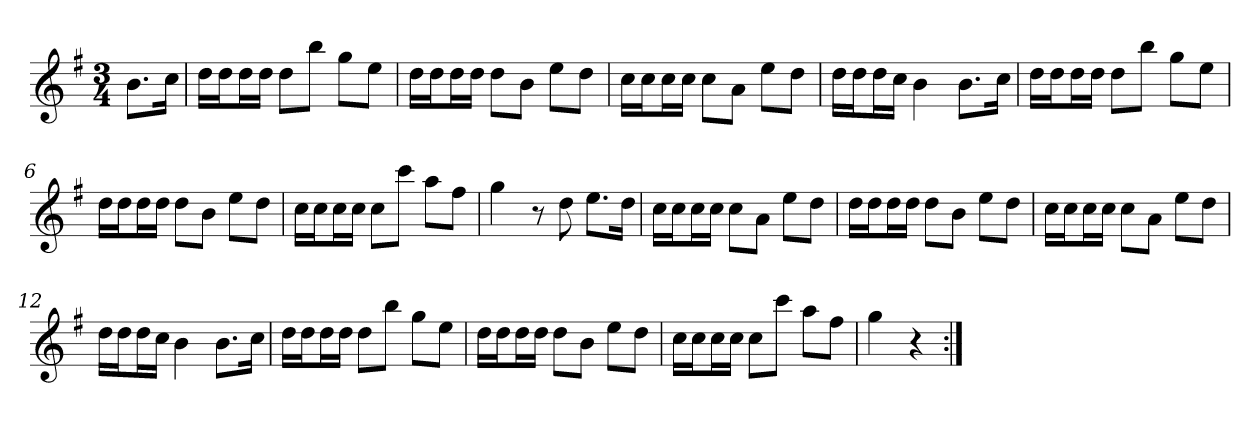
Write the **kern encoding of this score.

**kern
*part1
*staff1
*clefG2
*k[f#]
*G:
*M3/4
*MM120
=
8.b\L
16cc\Jk
=1
16dd\LL
16dd\J
16dd\L
16dd\JJ
8dd\L
8bb\J
8gg\L
8ee\J
=2
16dd\LL
16dd\J
16dd\L
16dd\JJ
8dd\L
8b\J
8ee\L
8dd\J
=3
16cc\LL
16cc\J
16cc\L
16cc\JJ
8cc\L
8a\J
8ee\L
8dd\J
=4
16dd\LL
16dd\J
16dd\L
16cc\JJ
4b
8.b\L
16cc\Jk
=5
16dd\LL
16dd\J
16dd\L
16dd\JJ
8dd\L
8bb\J
8gg\L
8ee\J
=6
16dd\LL
16dd\J
16dd\L
16dd\JJ
8dd\L
8b\J
8ee\L
8dd\J
=7
16cc\LL
16cc\J
16cc\L
16cc\JJ
8cc\L
8ccc\J
8aa\L
8ff#\J
=8
4gg
8r
8dd
8.ee\L
16dd\Jk
=9
16cc\LL
16cc\J
16cc\L
16cc\JJ
8cc\L
8a\J
8ee\L
8dd\J
=10
16dd\LL
16dd\J
16dd\L
16dd\JJ
8dd\L
8b\J
8ee\L
8dd\J
=11
16cc\LL
16cc\J
16cc\L
16cc\JJ
8cc\L
8a\J
8ee\L
8dd\J
=12
16dd\LL
16dd\J
16dd\L
16cc\JJ
4b
8.b\L
16cc\Jk
=13
16dd\LL
16dd\J
16dd\L
16dd\JJ
8dd\L
8bb\J
8gg\L
8ee\J
=14
16dd\LL
16dd\J
16dd\L
16dd\JJ
8dd\L
8b\J
8ee\L
8dd\J
=15
16cc\LL
16cc\J
16cc\L
16cc\JJ
8cc\L
8ccc\J
8aa\L
8ff#\J
=16
4gg
4r
=:|!
*-
